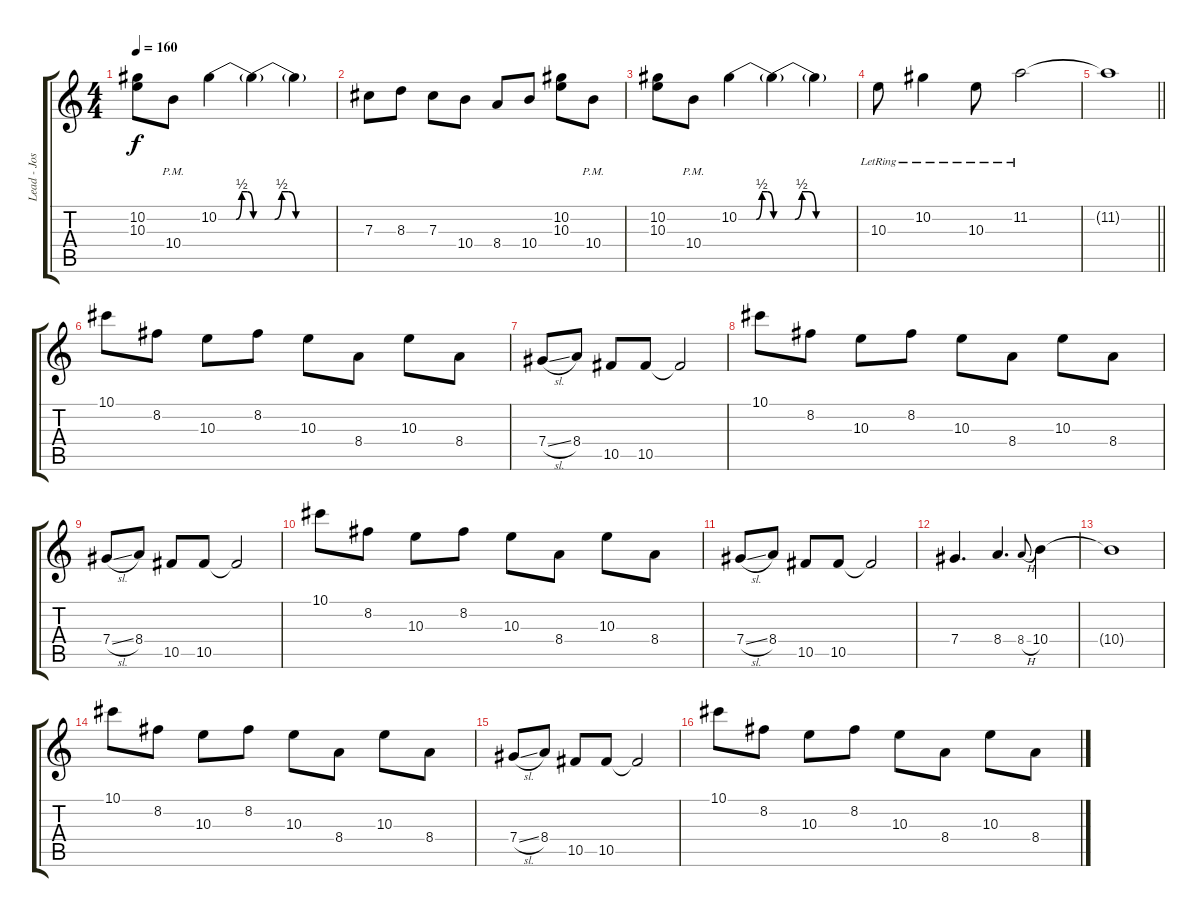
\track ("Lead - Josh Farro" "Lead - Jos") {instrument distortionguitar}
\staff {score tabs}
\tuning (Eb4 Bb3 Gb3 Db3 Ab2 Db2) {hide}
\ts (4 4)
\tempo 160
\clef g2
\ks c
(10.2 10.3).8{dy f} 10.4{pm}.8 10.2{be (custom 0 0 30 0 40 2 50 2 60 0)}.4 10.2{be (custom 0 0 30 0 40 2 50 2 60 0) t}.4 10.2{be (hold 0 0 60 0) t}.4 |
7.3.8 8.3.8 7.3.8 10.4.8 8.4.8 10.4.8 (10.2 10.3).8 10.4{pm}.8 |
(10.2 10.3).8 10.4{pm}.8 10.2{be (custom 0 0 30 0 40 2 50 2 60 0)}.4 10.2{be (custom 0 0 30 0 40 2 50 2 60 0) t}.4 10.2{be (hold 0 0 60 0) t}.4 |
10.3{lr}.8 10.2{lr}.4 10.3{lr}.8 11.2{lr}.2 |
\barLineRight lightlight
11.2{t}.1 |
10.1.8{volume 12 instrument electricguitarjazz} 8.2.8 10.3.8 8.2.8 10.3.8 8.4.8 10.3.8 8.4.8 |
7.4{sl}.8 8.4.8 10.5.8 10.5.8 10.5{t}.2 |
10.1.8 8.2.8 10.3.8 8.2.8 10.3.8 8.4.8 10.3.8 8.4.8 |
7.4{sl}.8 8.4.8 10.5.8 10.5.8 10.5{t}.2 |
10.1.8 8.2.8 10.3.8 8.2.8 10.3.8 8.4.8 10.3.8 8.4.8 |
7.4{sl}.8 8.4.8 10.5.8 10.5.8 10.5{t}.2 |
7.4.4{d} 8.4.4{d} 8.4{h}.8{gr onbeat} 10.4.4 |
10.4{t}.1 |
10.1.8 8.2.8 10.3.8 8.2.8 10.3.8 8.4.8 10.3.8 8.4.8 |
7.4{sl}.8 8.4.8 10.5.8 10.5.8 10.5{t}.2 |
10.1.8 8.2.8 10.3.8 8.2.8 10.3.8 8.4.8 10.3.8 8.4.8
